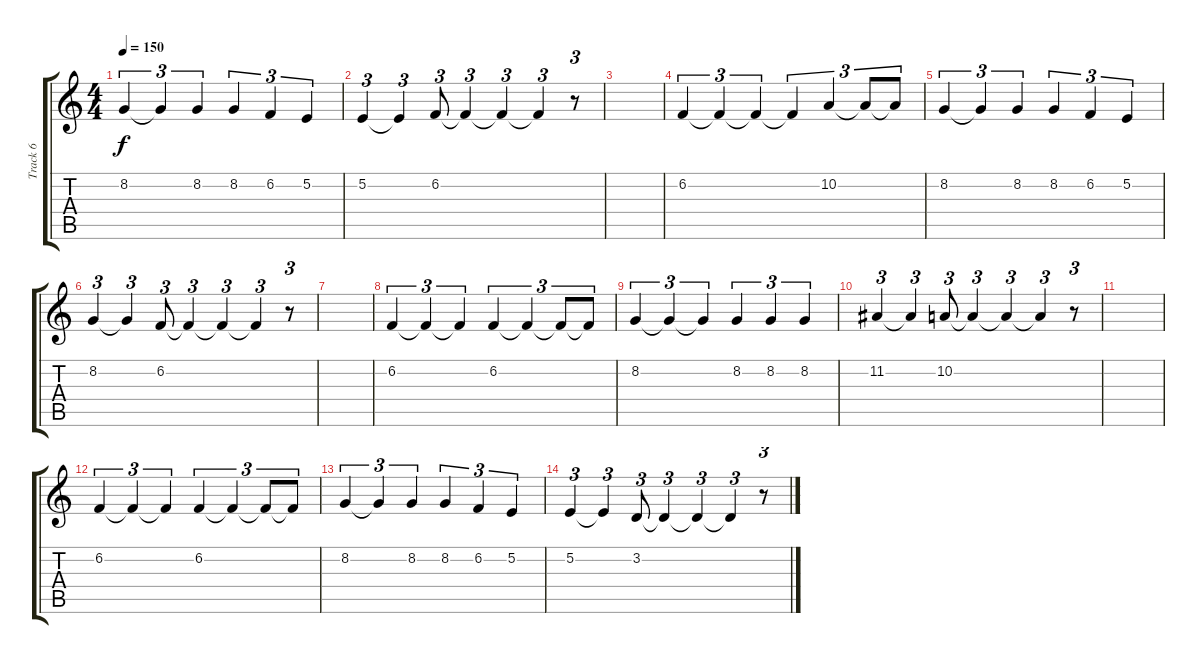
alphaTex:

\track ("Track 6" "Track 6") {instrument lead6voice}
\staff {score tabs}
\tuning (E4 B3 G3 D3 A2 D2) {hide}
\ts (4 4)
\tempo 150
\clef g2
\ks c
8.2.4{tu (3 2) dy f} 8.2{t}.4{tu (3 2)} 8.2.4{tu (3 2)} 8.2.4{tu (3 2)} 6.2.4{tu (3 2)} 5.2.4{tu (3 2)} |
5.2.4{tu (3 2)} 5.2{t}.4{tu (3 2)} 6.2.8{tu (3 2)} 6.2{t}.4{tu (3 2)} 6.2{t}.4{tu (3 2)} 6.2{t}.4{tu (3 2)} r.8{tu (3 2)} |
|
6.2.4{tu (3 2)} 6.2{t}.4{tu (3 2)} 6.2{t}.4{tu (3 2)} 6.2{t}.4{tu (3 2)} 10.2.4{tu (3 2)} 10.2{t}.8{tu (3 2)} 10.2{t}.8{tu (3 2)} |
8.2.4{tu (3 2)} 8.2{t}.4{tu (3 2)} 8.2.4{tu (3 2)} 8.2.4{tu (3 2)} 6.2.4{tu (3 2)} 5.2.4{tu (3 2)} |
8.2.4{tu (3 2)} 8.2{t}.4{tu (3 2)} 6.2.8{tu (3 2)} 6.2{t}.4{tu (3 2)} 6.2{t}.4{tu (3 2)} 6.2{t}.4{tu (3 2)} r.8{tu (3 2)} |
|
6.2.4{tu (3 2)} 6.2{t}.4{tu (3 2)} 6.2{t}.4{tu (3 2)} 6.2.4{tu (3 2)} 6.2{t}.4{tu (3 2)} 6.2{t}.8{tu (3 2)} 6.2{t}.8{tu (3 2)} |
8.2.4{tu (3 2)} 8.2{t}.4{tu (3 2)} 8.2{t}.4{tu (3 2)} 8.2.4{tu (3 2)} 8.2.4{tu (3 2)} 8.2.4{tu (3 2)} |
11.2.4{tu (3 2)} 11.2{t}.4{tu (3 2)} 10.2.8{tu (3 2)} 10.2{t}.4{tu (3 2)} 10.2{t}.4{tu (3 2)} 10.2{t}.4{tu (3 2)} r.8{tu (3 2)} |
|
6.2.4{tu (3 2)} 6.2{t}.4{tu (3 2)} 6.2{t}.4{tu (3 2)} 6.2.4{tu (3 2)} 6.2{t}.4{tu (3 2)} 6.2{t}.8{tu (3 2)} 6.2{t}.8{tu (3 2)} |
8.2.4{tu (3 2)} 8.2{t}.4{tu (3 2)} 8.2.4{tu (3 2)} 8.2.4{tu (3 2)} 6.2.4{tu (3 2)} 5.2.4{tu (3 2)} |
5.2.4{tu (3 2)} 5.2{t}.4{tu (3 2)} 3.2.8{tu (3 2)} 3.2{t}.4{tu (3 2)} 3.2{t}.4{tu (3 2)} 3.2{t}.4{tu (3 2)} r.8{tu (3 2)}
